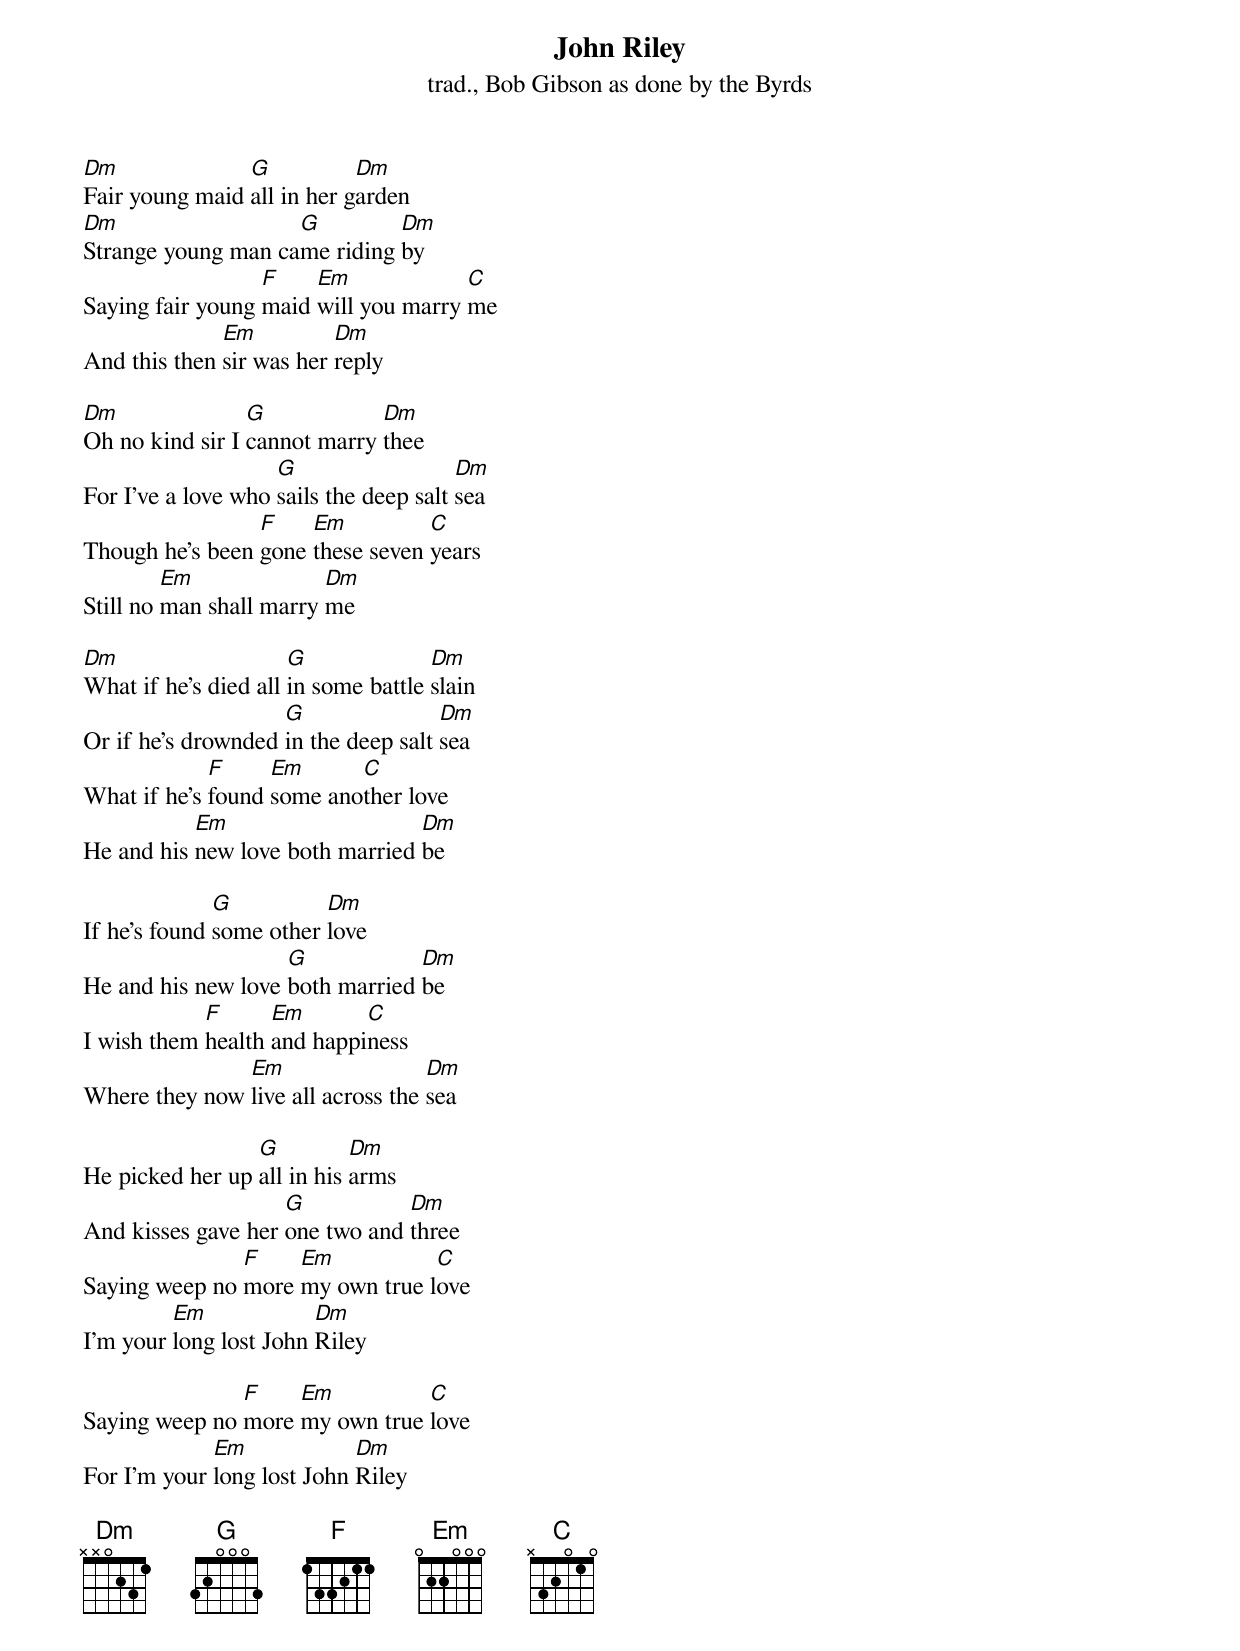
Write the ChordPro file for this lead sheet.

{title: John Riley}
{subtitle: trad., Bob Gibson as done by the Byrds}
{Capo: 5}

[Dm]Fair young maid [G]all in her g[Dm]arden
[Dm]Strange young man ca[G]me riding [Dm]by
Saying fair young [F]maid [Em]will you marry [C]me
And this then [Em]sir was her [Dm]reply

[Dm]Oh no kind sir I [G]cannot marry [Dm]thee
For I've a love who [G]sails the deep salt [Dm]sea
Though he's been [F]gone [Em]these seven [C]years
Still no [Em]man shall marry [Dm]me

[Dm]What if he's died all [G]in some battle [Dm]slain
Or if he's drownded [G]in the deep salt [Dm]sea
What if he's [F]found [Em]some ano[C]ther love
He and his [Em]new love both married [Dm]be

If he's found [G]some other [Dm]love
He and his new love [G]both married [Dm]be
I wish them [F]health [Em]and happi[C]ness
Where they now [Em]live all across the [Dm]sea

He picked her up [G]all in his [Dm]arms
And kisses gave her [G]one two and [Dm]three
Saying weep no [F]more [Em]my own true l[C]ove
I'm your [Em]long lost John [Dm]Riley

Saying weep no [F]more [Em]my own true [C]love
For I'm your [Em]long lost John [Dm]Riley

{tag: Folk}
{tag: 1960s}
